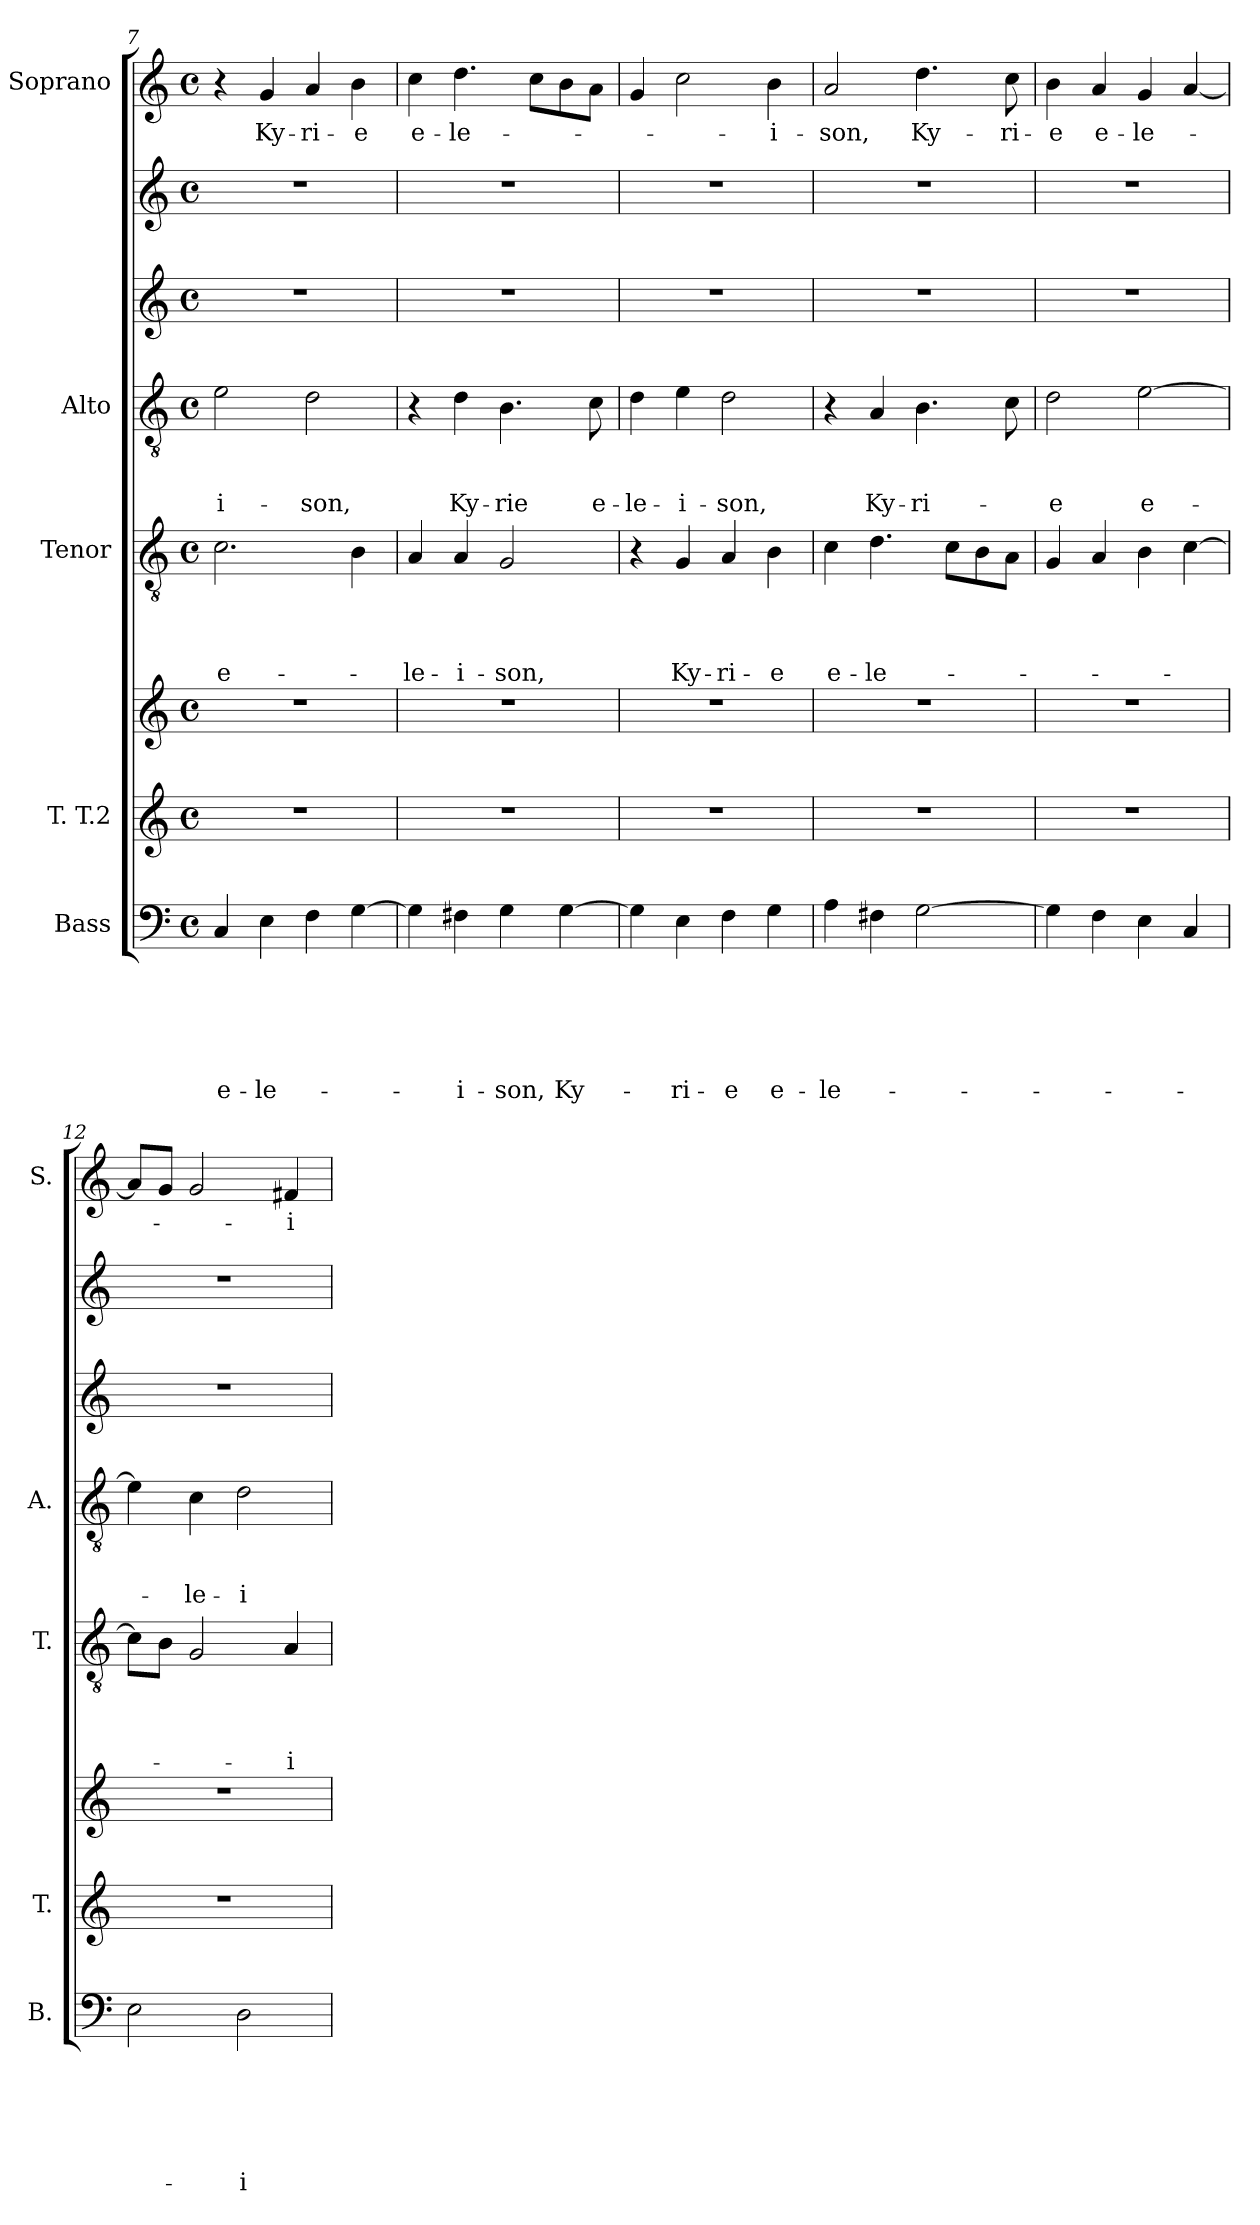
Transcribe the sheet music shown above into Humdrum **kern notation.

**kern	**text	**text	**text	**text	**text	**text	**kern	**kern	**kern	**text	**text	**text	**text	**kern	**text	**text	**text	**kern	**kern	**kern	**text
*part7	*part7	*part7	*part7	*part7	*part7	*part7	*part6	*part6	*part5	*part5	*part5	*part5	*part5	*part4	*part4	*part4	*part4	*part3	*part2	*part1	*part1
*staff8	*staff8	*staff8	*staff8	*staff8	*staff8	*staff8	*staff7	*staff6	*staff5	*staff5	*staff5	*staff5	*staff5	*staff4	*staff4	*staff4	*staff4	*staff3	*staff2	*staff1	*staff1
*I"Bass	*	*	*	*	*	*	*I"T. T.2	*	*I"Tenor	*	*	*	*	*I"Alto	*	*	*	*	*	*I"Soprano	*
*I'B.	*	*	*	*	*	*	*I'T.	*	*I'T.	*	*	*	*	*I'A.	*	*	*	*	*	*I'S.	*
!!LO:LB:g=z
*clefF4	*	*	*	*	*	*	*clefG2	*clefG2	*clefGv2	*	*	*	*	*clefGv2	*	*	*	*clefG2	*clefG2	*clefG2	*
*k[]	*	*	*	*	*	*	*k[]	*k[]	*k[]	*	*	*	*	*k[]	*	*	*	*k[]	*k[]	*k[]	*
*C:	*	*	*	*	*	*	*C:	*C:	*C:	*	*	*	*	*C:	*	*	*	*C:	*C:	*C:	*
*M4/4	*	*	*	*	*	*	*M4/4	*M4/4	*M4/4	*	*	*	*	*M4/4	*	*	*	*M4/4	*M4/4	*M4/4	*
*met(c)	*	*	*	*	*	*	*met(c)	*met(c)	*met(c)	*	*	*	*	*met(c)	*	*	*	*met(c)	*met(c)	*met(c)	*
=7	=7	=7	=7	=7	=7	=7	=7	=7	=7	=7	=7	=7	=7	=7	=7	=7	=7	=7	=7	=7	=7
!	!	!	!	!	!	!LO:LY:b	!	!	!	!	!	!	!LO:LY:b	!	!	!	!LO:LY:b	!	!	!	!
4C/	.	.	.	.	.	e-	1r	1r	2.c\	.	.	.	e-	2e\	.	.	-i-	1r	1r	4r	.
!	!	!	!	!	!	!LO:LY:b	!	!	!	!	!	!	!	!	!	!	!	!	!	!	!LO:LY:b
4E\	.	.	.	.	.	-le-	.	.	.	.	.	.	.	.	.	.	.	.	.	4g/	Ky-
!	!	!	!	!	!	!	!	!	!	!	!	!	!	!	!	!	!LO:LY:b	!	!	!	!LO:LY:b:rj
4F\	.	.	.	.	.	.	.	.	.	.	.	.	.	2d\	.	.	-son,	.	.	4a/	-ri-
!	!	!	!	!	!	!	!	!	!	!	!	!	!	!	!	!	!	!	!	!	!LO:LY:b
[>4G\	.	.	.	.	.	.	.	.	4B\	.	.	.	.	.	.	.	.	.	.	4b\	-e
=8	=8	=8	=8	=8	=8	=8	=8	=8	=8	=8	=8	=8	=8	=8	=8	=8	=8	=8	=8	=8	=8
!	!	!	!	!	!	!	!	!	!	!	!	!	!LO:LY:b	!	!	!	!	!	!	!	!LO:LY:b
4G\]	.	.	.	.	.	.	1r	1r	4A/	.	.	.	-le-	4r	.	.	.	1r	1r	4cc\	e-
!	!	!	!	!	!	!LO:LY:b	!	!	!	!	!	!	!LO:LY:b	!	!	!	!LO:LY:b	!	!	!	!LO:LY:b
4F#X\	.	.	.	.	.	-i-	.	.	4A/	.	.	.	-i-	4d\	.	.	Ky-	.	.	4.dd\	-le-
!	!	!	!	!	!	!LO:LY:b	!	!	!	!	!	!	!LO:LY:b	!	!	!	!LO:LY:b:rj	!	!	!	!
4G\	.	.	.	.	.	-son,	.	.	2G/	.	.	.	-son,	4.B\	.	.	-rie	.	.	.	.
.	.	.	.	.	.	.	.	.	.	.	.	.	.	.	.	.	.	.	.	8cc\L	.
!	!	!	!	!	!	!LO:LY:b	!	!	!	!	!	!	!	!	!	!	!	!	!	!	!
[>4G\	.	.	.	.	.	Ky-	.	.	.	.	.	.	.	.	.	.	.	.	.	8b\	.
!	!	!	!	!	!	!	!	!	!	!	!	!	!	!	!	!	!LO:LY:b	!	!	!	!
.	.	.	.	.	.	.	.	.	.	.	.	.	.	8c\	.	.	e-	.	.	8a\J	.
=9	=9	=9	=9	=9	=9	=9	=9	=9	=9	=9	=9	=9	=9	=9	=9	=9	=9	=9	=9	=9	=9
!	!	!	!	!	!	!	!	!	!	!	!	!	!	!	!	!	!LO:LY:b	!	!	!	!
4G\]	.	.	.	.	.	.	1r	1r	4r	.	.	.	.	4d\	.	.	-le-	1r	1r	4g/	.
!	!	!	!	!	!	!LO:LY:b	!	!	!	!	!	!	!LO:LY:b	!	!	!	!LO:LY:b	!	!	!	!
4E\	.	.	.	.	.	-ri-	.	.	4G/	.	.	.	Ky-	4e\	.	.	-i-	.	.	2cc\	.
!	!	!	!	!	!	!LO:LY:b	!	!	!	!	!	!	!LO:LY:b	!	!	!	!LO:LY:b	!	!	!	!
4F\	.	.	.	.	.	-e	.	.	4A/	.	.	.	-ri-	2d\	.	.	-son,	.	.	.	.
!	!	!	!	!	!	!LO:LY:b	!	!	!	!	!	!	!LO:LY:b	!	!	!	!	!	!	!	!LO:LY:b
4G\	.	.	.	.	.	e-	.	.	4B\	.	.	.	-e	.	.	.	.	.	.	4b\	-i-
=10	=10	=10	=10	=10	=10	=10	=10	=10	=10	=10	=10	=10	=10	=10	=10	=10	=10	=10	=10	=10	=10
!	!	!	!	!	!	!LO:LY:b	!	!	!	!	!	!	!LO:LY:b	!	!	!	!	!	!	!	!LO:LY:b
4A\	.	.	.	.	.	-le-	1r	1r	4c\	.	.	.	e-	4r	.	.	.	1r	1r	2a/	-son,
!	!	!	!	!	!	!	!	!	!	!	!	!	!LO:LY:b	!	!	!	!LO:LY:b	!	!	!	!
4F#X\	.	.	.	.	.	.	.	.	4.d\	.	.	.	-le-	4A/	.	.	Ky-	.	.	.	.
!	!	!	!	!	!	!	!	!	!	!	!	!	!	!	!	!	!LO:LY:b	!	!	!	!LO:LY:b
[>2G\	.	.	.	.	.	.	.	.	.	.	.	.	.	4.B\	.	.	-ri-	.	.	4.dd\	Ky-
.	.	.	.	.	.	.	.	.	8c\L	.	.	.	.	.	.	.	.	.	.	.	.
.	.	.	.	.	.	.	.	.	8B\	.	.	.	.	.	.	.	.	.	.	.	.
!	!	!	!	!	!	!	!	!	!	!	!	!	!	!	!	!	!	!	!	!	!LO:LY:b
.	.	.	.	.	.	.	.	.	8A\J	.	.	.	.	8c\	.	.	.	.	.	8cc\	-ri-
=11	=11	=11	=11	=11	=11	=11	=11	=11	=11	=11	=11	=11	=11	=11	=11	=11	=11	=11	=11	=11	=11
!	!	!	!	!	!	!	!	!	!	!	!	!	!	!	!	!	!LO:LY:b	!	!	!	!LO:LY:b
4G\]	.	.	.	.	.	.	1r	1r	4G/	.	.	.	.	2d\	.	.	-e	1r	1r	4b\	-e
!	!	!	!	!	!	!	!	!	!	!	!	!	!	!	!	!	!	!	!	!	!LO:LY:b
4F\	.	.	.	.	.	.	.	.	4A/	.	.	.	.	.	.	.	.	.	.	4a/	e-
!	!	!	!	!	!	!	!	!	!	!	!	!	!	!	!	!	!LO:LY:b	!	!	!	!LO:LY:b
4E\	.	.	.	.	.	.	.	.	4B\	.	.	.	.	[>2e\	.	.	e-	.	.	4g/	-le-
4C/	.	.	.	.	.	.	.	.	[>4c\	.	.	.	.	.	.	.	.	.	.	[<4a/	.
=12	=12	=12	=12	=12	=12	=12	=12	=12	=12	=12	=12	=12	=12	=12	=12	=12	=12	=12	=12	=12	=12
2E\	.	.	.	.	.	.	1r	1r	8c\L]	.	.	.	.	4e\]	.	.	.	1r	1r	8a/L]	.
.	.	.	.	.	.	.	.	.	8B\J	.	.	.	.	.	.	.	.	.	.	8g/J	.
!	!	!	!	!	!	!	!	!	!	!	!	!	!	!	!	!	!LO:LY:b	!	!	!	!
.	.	.	.	.	.	.	.	.	2G/	.	.	.	.	4c\	.	.	-le-	.	.	2g/	.
!	!	!	!	!	!	!LO:LY:b	!	!	!	!	!	!	!	!	!	!	!LO:LY:b	!	!	!	!
2D\	.	.	.	.	.	-i-	.	.	.	.	.	.	.	2d\	.	.	-i-	.	.	.	.
!	!	!	!	!	!	!	!	!	!	!	!	!	!LO:LY:b	!	!	!	!	!	!	!	!LO:LY:b
.	.	.	.	.	.	.	.	.	4A/	.	.	.	-i-	.	.	.	.	.	.	4f#X/	-i-
=	=	=	=	=	=	=	=	=	=	=	=	=	=	=	=	=	=	=	=	=	=
*-	*-	*-	*-	*-	*-	*-	*-	*-	*-	*-	*-	*-	*-	*-	*-	*-	*-	*-	*-	*-	*-
